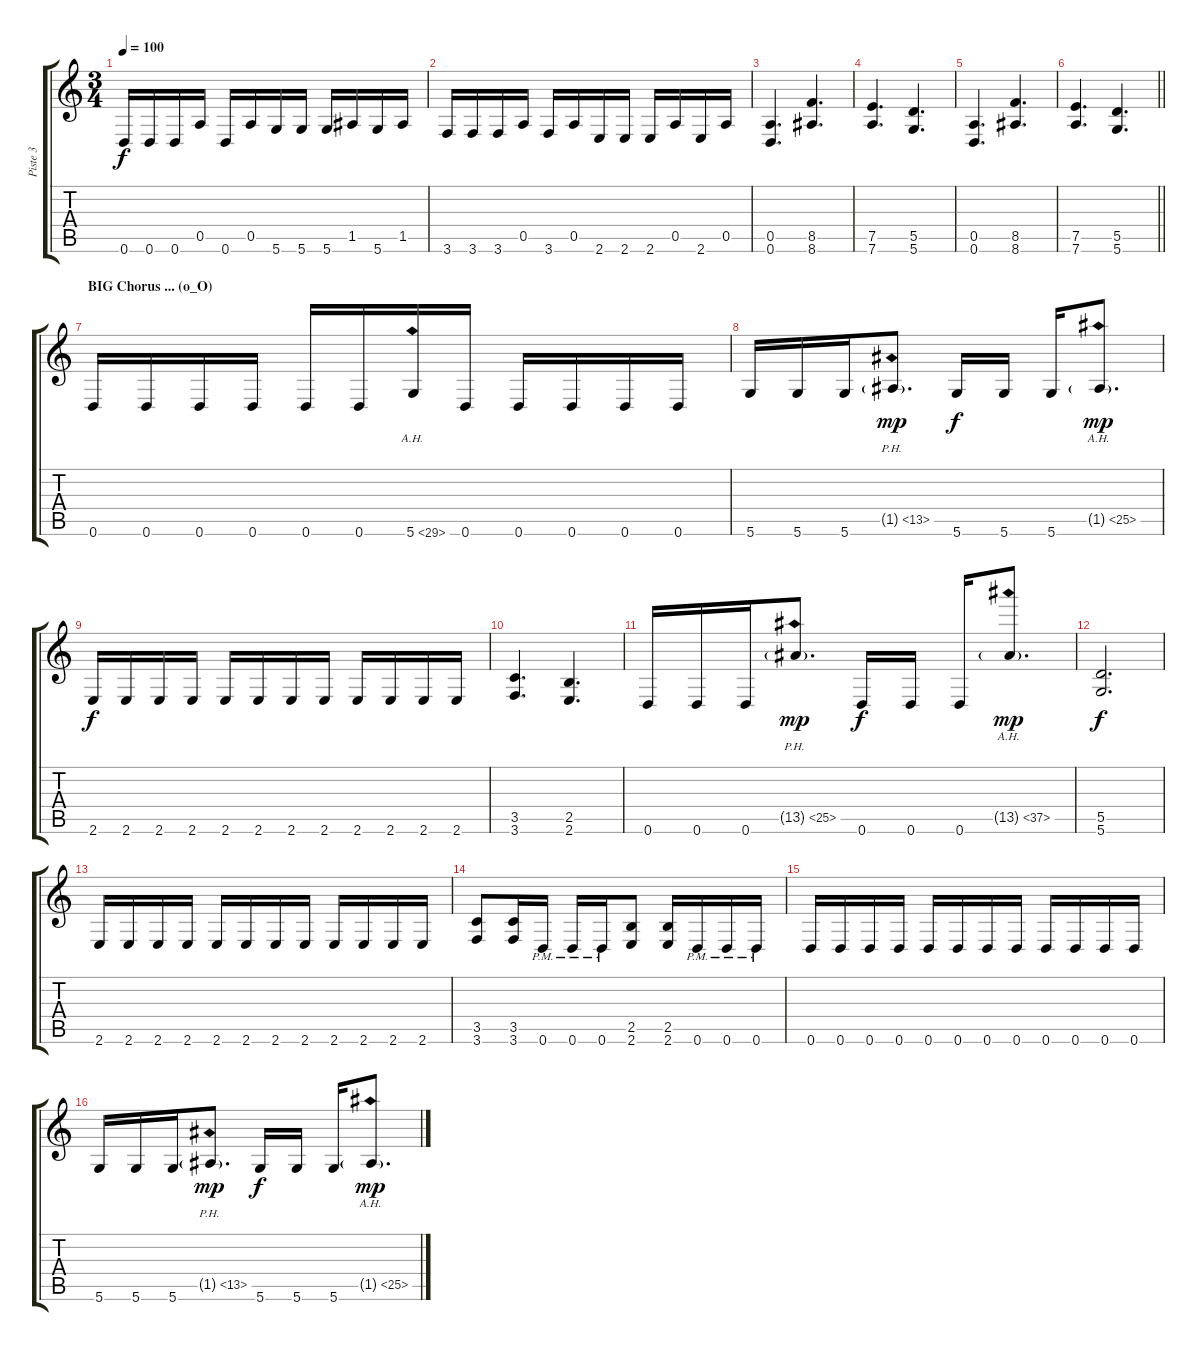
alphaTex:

\track ("Piste 3" "Piste 3") {instrument distortionguitar}
\staff {score tabs}
\tuning (E4 B3 G3 D3 A2 D2) {hide}
\ts (3 4)
\tempo 100
\clef g2
\ks c
0.6.16{dy f} 0.6.16 0.6.16 0.5.16 0.6.16 0.5.16 5.6.16 5.6.16 5.6.16 1.5.16 5.6.16 1.5.16 |
3.6.16 3.6.16 3.6.16 0.5.16 3.6.16 0.5.16 2.6.16 2.6.16 2.6.16 0.5.16 2.6.16 0.5.16 |
(0.5 0.6).4{d volume 14} (8.5 8.6).4{d} |
(7.5 7.6).4{d} (5.5 5.6).4{d} |
(0.5 0.6).4{d} (8.5 8.6).4{d} |
\barLineRight lightlight
(7.5 7.6).4{d} (5.5 5.6).4{d} |
\section ("" "BIG Chorus ... (o_O)")
0.6.16{volume 13} 0.6.16 0.6.16 0.6.16 0.6.16 0.6.16 5.6{ah 24}.16 0.6.16 0.6.16 0.6.16 0.6.16 0.6.16 |
5.6.16 5.6.16 5.6.16 1.5{ph 12 g}.8{d dy mp} 5.6.16{dy f} 5.6.16 5.6.16 1.5{ah 24 g}.8{d dy mp} |
2.6.16{dy f} 2.6.16 2.6.16 2.6.16 2.6.16 2.6.16 2.6.16 2.6.16 2.6.16 2.6.16 2.6.16 2.6.16 |
(3.5 3.6).4{d} (2.5 2.6).4{d} |
0.6.16 0.6.16 0.6.16 13.5{ph 12 g}.8{d dy mp} 0.6.16{dy f} 0.6.16 0.6.16 13.5{ah 24 g}.8{d dy mp} |
(5.5 5.6).2{d dy f} |
2.6.16 2.6.16 2.6.16 2.6.16 2.6.16 2.6.16 2.6.16 2.6.16 2.6.16 2.6.16 2.6.16 2.6.16 |
(3.5 3.6).8 (3.5 3.6).16 0.6{pm}.16 0.6{pm}.16 0.6{pm}.16 (2.5 2.6).8 (2.5 2.6).16 0.6{pm}.16 0.6{pm}.16 0.6{pm}.16 |
0.6.16{volume 13} 0.6.16 0.6.16 0.6.16 0.6.16 0.6.16 0.6.16 0.6.16 0.6.16 0.6.16 0.6.16 0.6.16 |
5.6.16 5.6.16 5.6.16 1.5{ph 12 g}.8{d dy mp} 5.6.16{dy f} 5.6.16 5.6.16 1.5{ah 24 g}.8{d dy mp}
